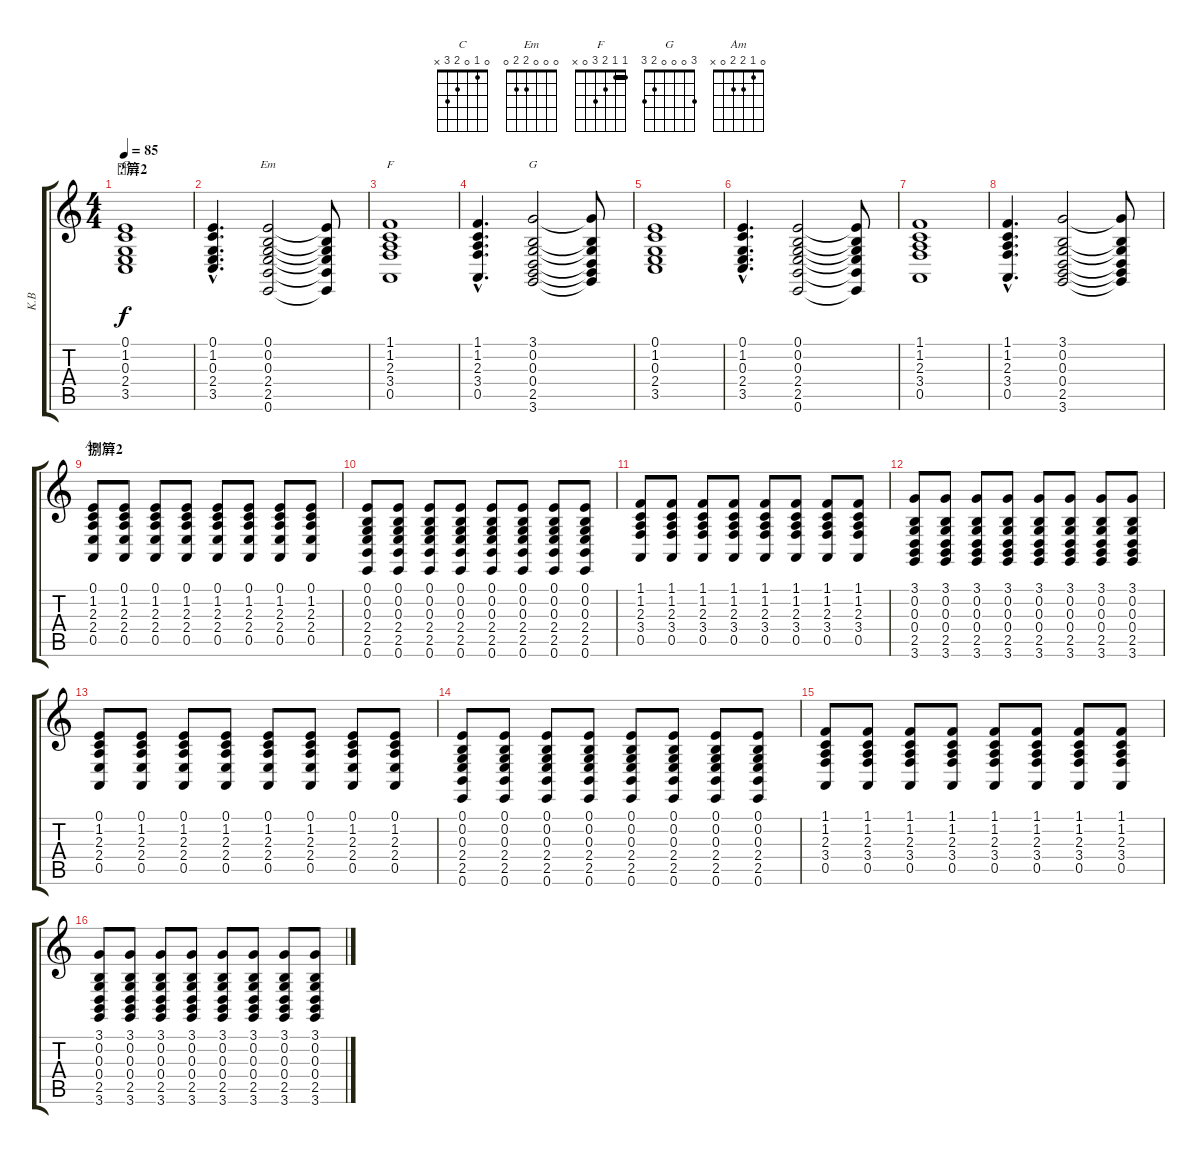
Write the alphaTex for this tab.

\track ("K.B" "K.B") {instrument brightacousticpiano}
\staff {score tabs}
\tuning (E4 B3 G3 D3 A2 E2) {hide}
\chord ("C" 0 1 0 2 3 x)
\chord ("Em" 0 0 0 2 2 0)
\chord ("F" 1 1 2 3 0 x) {barre 1}
\chord ("G" 3 0 0 0 2 3)
\chord ("Am" 0 1 2 2 0 x)
\ts (4 4)
\section ("" "簈2")
\tempo 85
\clef g2
\ks c
(0.1 1.2 0.3 2.4 3.5).1{ch "C" dy f volume 9 instrument synthstrings1} |
(0.1{hac} 1.2{hac} 0.3{hac} 2.4{hac} 3.5{hac}).4{d volume 9 instrument synthstrings1} (0.1 0.2 0.3 2.4 2.5 0.6).2{ch "Em"} (0.1{t} 0.2{t} 0.3{t} 2.4{t} 2.5{t} 0.6{t}).8 |
(1.1 1.2 2.3 3.4 0.5).1{ch "F" volume 9 instrument synthstrings1} |
(1.1{hac} 1.2{hac} 2.3{hac} 3.4{hac} 0.5{hac}).4{d volume 9 instrument synthstrings1} (3.1 0.2 0.3 0.4 2.5 3.6).2{ch "G"} (3.1{t} 0.2{t} 0.3{t} 0.4{t} 2.5{t} 3.6{t}).8 |
(0.1 1.2 0.3 2.4 3.5).1{volume 9 instrument synthstrings1} |
(0.1{hac} 1.2{hac} 0.3{hac} 2.4{hac} 3.5{hac}).4{d volume 9 instrument synthstrings1} (0.1 0.2 0.3 2.4 2.5 0.6).2 (0.1{t} 0.2{t} 0.3{t} 2.4{t} 2.5{t} 0.6{t}).8 |
(1.1 1.2 2.3 3.4 0.5).1{volume 9 instrument synthstrings1} |
(1.1{hac} 1.2{hac} 2.3{hac} 3.4{hac} 0.5{hac}).4{d volume 9 instrument synthstrings1} (3.1 0.2 0.3 0.4 2.5 3.6).2 (3.1{t} 0.2{t} 0.3{t} 0.4{t} 2.5{t} 3.6{t}).8 |
\section ("" "捌簈2")
(0.1 1.2 2.3 2.4 0.5).8{ch "Am" volume 13 instrument electricpiano2} (0.1 1.2 2.3 2.4 0.5).8 (0.1 1.2 2.3 2.4 0.5).8 (0.1 1.2 2.3 2.4 0.5).8 (0.1 1.2 2.3 2.4 0.5).8 (0.1 1.2 2.3 2.4 0.5).8 (0.1 1.2 2.3 2.4 0.5).8 (0.1 1.2 2.3 2.4 0.5).8 |
(0.1 0.2 0.3 2.4 2.5 0.6).8{instrument electricpiano2} (0.1 0.2 0.3 2.4 2.5 0.6).8 (0.1 0.2 0.3 2.4 2.5 0.6).8 (0.1 0.2 0.3 2.4 2.5 0.6).8 (0.1 0.2 0.3 2.4 2.5 0.6).8 (0.1 0.2 0.3 2.4 2.5 0.6).8 (0.1 0.2 0.3 2.4 2.5 0.6).8 (0.1 0.2 0.3 2.4 2.5 0.6).8 |
(1.1 1.2 2.3 3.4 0.5).8{instrument electricpiano2} (1.1 1.2 2.3 3.4 0.5).8 (1.1 1.2 2.3 3.4 0.5).8 (1.1 1.2 2.3 3.4 0.5).8 (1.1 1.2 2.3 3.4 0.5).8 (1.1 1.2 2.3 3.4 0.5).8 (1.1 1.2 2.3 3.4 0.5).8 (1.1 1.2 2.3 3.4 0.5).8 |
(3.1 0.2 0.3 0.4 2.5 3.6).8{instrument electricpiano2} (3.1 0.2 0.3 0.4 2.5 3.6).8 (3.1 0.2 0.3 0.4 2.5 3.6).8 (3.1 0.2 0.3 0.4 2.5 3.6).8 (3.1 0.2 0.3 0.4 2.5 3.6).8 (3.1 0.2 0.3 0.4 2.5 3.6).8 (3.1 0.2 0.3 0.4 2.5 3.6).8 (3.1 0.2 0.3 0.4 2.5 3.6).8 |
(0.1 1.2 2.3 2.4 0.5).8{volume 13 instrument electricpiano2} (0.1 1.2 2.3 2.4 0.5).8 (0.1 1.2 2.3 2.4 0.5).8 (0.1 1.2 2.3 2.4 0.5).8 (0.1 1.2 2.3 2.4 0.5).8 (0.1 1.2 2.3 2.4 0.5).8 (0.1 1.2 2.3 2.4 0.5).8 (0.1 1.2 2.3 2.4 0.5).8 |
(0.1 0.2 0.3 2.4 2.5 0.6).8{instrument electricpiano2} (0.1 0.2 0.3 2.4 2.5 0.6).8 (0.1 0.2 0.3 2.4 2.5 0.6).8 (0.1 0.2 0.3 2.4 2.5 0.6).8 (0.1 0.2 0.3 2.4 2.5 0.6).8 (0.1 0.2 0.3 2.4 2.5 0.6).8 (0.1 0.2 0.3 2.4 2.5 0.6).8 (0.1 0.2 0.3 2.4 2.5 0.6).8 |
(1.1 1.2 2.3 3.4 0.5).8{instrument electricpiano2} (1.1 1.2 2.3 3.4 0.5).8 (1.1 1.2 2.3 3.4 0.5).8 (1.1 1.2 2.3 3.4 0.5).8 (1.1 1.2 2.3 3.4 0.5).8 (1.1 1.2 2.3 3.4 0.5).8 (1.1 1.2 2.3 3.4 0.5).8 (1.1 1.2 2.3 3.4 0.5).8 |
(3.1 0.2 0.3 0.4 2.5 3.6).8{instrument electricpiano2} (3.1 0.2 0.3 0.4 2.5 3.6).8 (3.1 0.2 0.3 0.4 2.5 3.6).8 (3.1 0.2 0.3 0.4 2.5 3.6).8 (3.1 0.2 0.3 0.4 2.5 3.6).8 (3.1 0.2 0.3 0.4 2.5 3.6).8 (3.1 0.2 0.3 0.4 2.5 3.6).8 (3.1 0.2 0.3 0.4 2.5 3.6).8
